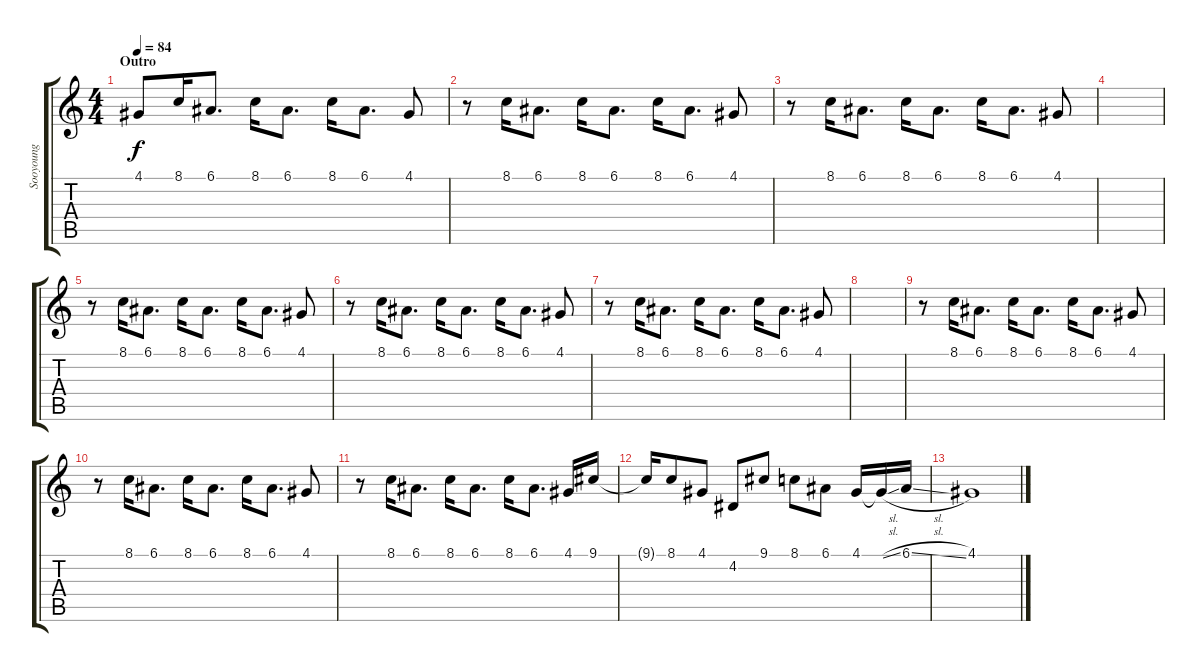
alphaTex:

\track ("Sooyoung" "Sooyoung") {instrument trumpet}
\staff {score tabs}
\tuning (E4 B3 G3 D3 A2 E2) {hide}
\ts (4 4)
\section ("" "Outro")
\tempo 84
\clef g2
\ks c
4.1.8{dy f} 8.1.16 6.1.8{d} 8.1.16 6.1.8{d} 8.1.16 6.1.8{d} 4.1.8 |
r.8 8.1.16 6.1.8{d} 8.1.16 6.1.8{d} 8.1.16 6.1.8{d} 4.1.8 |
r.8 8.1.16 6.1.8{d} 8.1.16 6.1.8{d} 8.1.16 6.1.8{d} 4.1.8 |
|
r.8 8.1.16 6.1.8{d} 8.1.16 6.1.8{d} 8.1.16 6.1.8{d} 4.1.8 |
r.8 8.1.16 6.1.8{d} 8.1.16 6.1.8{d} 8.1.16 6.1.8{d} 4.1.8 |
r.8 8.1.16 6.1.8{d} 8.1.16 6.1.8{d} 8.1.16 6.1.8{d} 4.1.8 |
|
r.8 8.1.16 6.1.8{d} 8.1.16 6.1.8{d} 8.1.16 6.1.8{d} 4.1.8 |
r.8 8.1.16 6.1.8{d} 8.1.16 6.1.8{d} 8.1.16 6.1.8{d} 4.1.8 |
r.8 8.1.16 6.1.8{d} 8.1.16 6.1.8{d} 8.1.16 6.1.8{d} 4.1.16 9.1.16{volume 13} |
9.1{t}.16 8.1.8 4.1.8 4.2.8 9.1.8 8.1.8 6.1.8 4.1.16 4.1{sl t}.16 6.1{sl}.16 |
4.1.1{volume 0}
